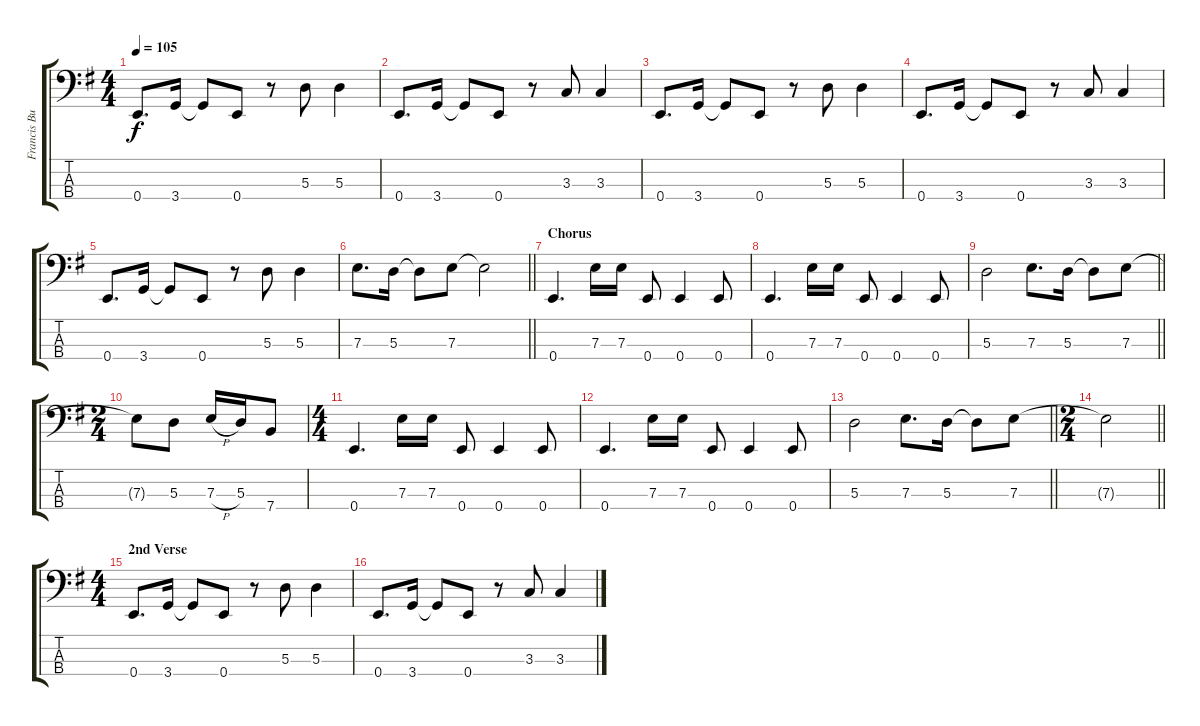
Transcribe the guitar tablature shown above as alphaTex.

\track ("Francis Buchholz" "Francis Bu") {instrument electricbasspick}
\staff {score tabs}
\tuning (G2 D2 A1 E1) {hide}
\ts (4 4)
\tempo 105
\clef f4
\ks g
0.4.8{d dy f} 3.4.16 3.4{t}.8 0.4.8 r.8 5.3.8 5.3.4 |
0.4.8{d} 3.4.16 3.4{t}.8 0.4.8 r.8 3.3.8 3.3.4 |
0.4.8{d} 3.4.16 3.4{t}.8 0.4.8 r.8 5.3.8 5.3.4 |
0.4.8{d} 3.4.16 3.4{t}.8 0.4.8 r.8 3.3.8 3.3.4 |
0.4.8{d} 3.4.16 3.4{t}.8 0.4.8 r.8 5.3.8 5.3.4 |
\barLineRight lightlight
7.3.8{d} 5.3.16 5.3{t}.8 7.3.8 7.3{t}.2 |
\section ("" "Chorus")
0.4.4{d} 7.3.16 7.3.16 0.4.8 0.4.4 0.4.8 |
0.4.4{d} 7.3.16 7.3.16 0.4.8 0.4.4 0.4.8 |
\barLineRight lightlight
5.3.2 7.3.8{d} 5.3.16 5.3{t}.8 7.3.8 |
\ts (2 4)
7.3{t}.8 5.3.8 7.3{h}.16 5.3.16 7.4.8 |
\ts (4 4)
0.4.4{d} 7.3.16 7.3.16 0.4.8 0.4.4 0.4.8 |
0.4.4{d} 7.3.16 7.3.16 0.4.8 0.4.4 0.4.8 |
\barLineRight lightlight
5.3.2 7.3.8{d} 5.3.16 5.3{t}.8 7.3.8 |
\ts (2 4)
\barLineRight lightlight
7.3{t}.2 |
\ts (4 4)
\section ("" "2nd Verse")
0.4.8{d} 3.4.16 3.4{t}.8 0.4.8 r.8 5.3.8 5.3.4 |
0.4.8{d} 3.4.16 3.4{t}.8 0.4.8 r.8 3.3.8 3.3.4
